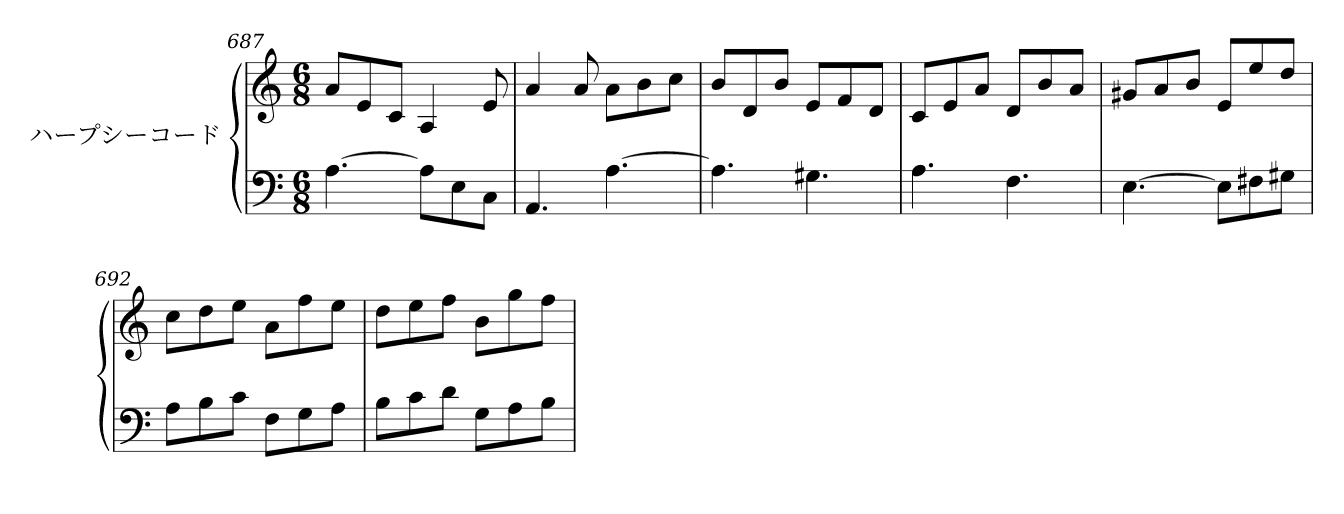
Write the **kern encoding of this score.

**kern	**kern
*part1	*part1
*staff2	*staff1
*I"ハープシーコード	*
*clefF4	*clefG2
*k[]	*k[]
*M6/8	*M6/8
=687	=687
[4.A\	8a/L
.	8e/
.	8c/J
8A\L]	4A/
8E\	.
8C\J	8e/
=688	=688
4.AA/	4a/
.	8a/
[4.A\	8a\L
.	8b\
.	8cc\J
=689	=689
4.A\]	8b/L
.	8d/
.	8b/J
4.G#X\	8e/L
.	8f/
.	8d/J
=690	=690
4.A\	8c/L
.	8e/
.	8a/J
4.F\	8d/L
.	8b/
.	8a/J
=691	=691
[4.E\	8g#X/L
.	8a/
.	8b/J
8E\L]	8e/L
8F#X\	8ee/
8G#X\J	8dd/J
=692	=692
8A\L	8cc\L
8B\	8dd\
8c\J	8ee\J
8F\L	8a\L
8G\	8ff\
8A\J	8ee\J
!!LO:LB:g=z
=693	=693
8B\L	8dd\L
8c\	8ee\
8d\J	8ff\J
8G\L	8b\L
8A\	8gg\
8B\J	8ff\J
=	=
*-	*-
